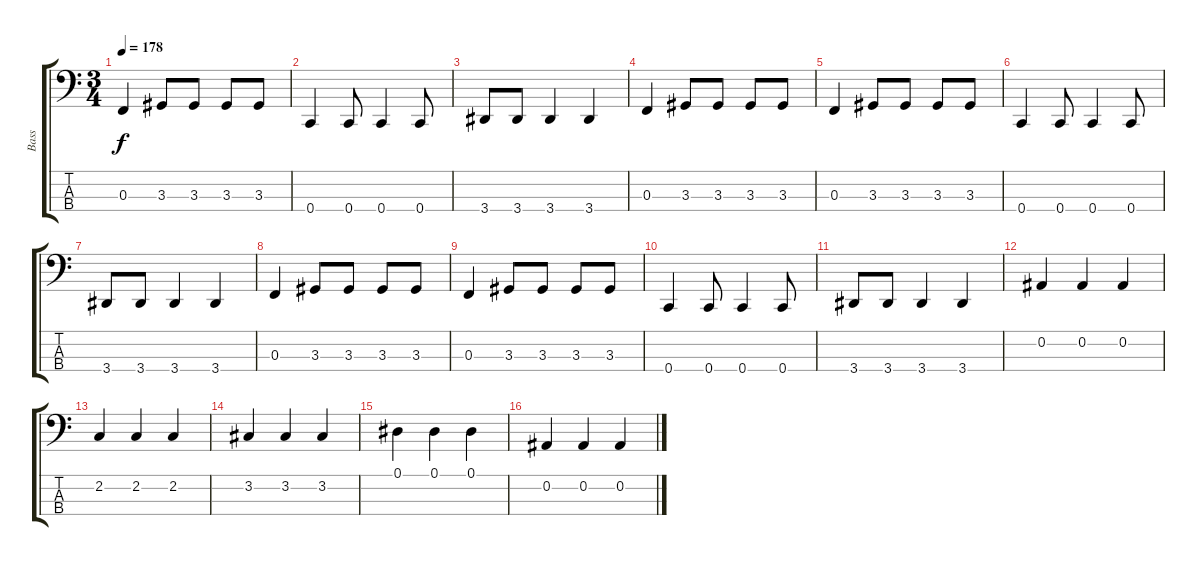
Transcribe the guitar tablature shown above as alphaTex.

\track ("Bass" "Bass") {instrument slapbass1}
\staff {score tabs}
\tuning (Eb2 Bb1 F1 C1) {hide}
\ts (3 4)
\tempo 178
\clef f4
\ks c
0.3.4{dy f} 3.3.8 3.3.8 3.3.8 3.3.8 |
0.4.4 0.4.8 0.4.4 0.4.8 |
3.4.8 3.4.8 3.4.4 3.4.4 |
0.3.4 3.3.8 3.3.8 3.3.8 3.3.8 |
0.3.4 3.3.8 3.3.8 3.3.8 3.3.8 |
0.4.4 0.4.8 0.4.4 0.4.8 |
3.4.8 3.4.8 3.4.4 3.4.4 |
0.3.4 3.3.8 3.3.8 3.3.8 3.3.8 |
0.3.4 3.3.8 3.3.8 3.3.8 3.3.8 |
0.4.4 0.4.8 0.4.4 0.4.8 |
3.4.8 3.4.8 3.4.4 3.4.4 |
0.2.4 0.2.4 0.2.4 |
2.2.4 2.2.4 2.2.4 |
3.2.4 3.2.4 3.2.4 |
0.1.4 0.1.4 0.1.4 |
0.2.4 0.2.4 0.2.4
